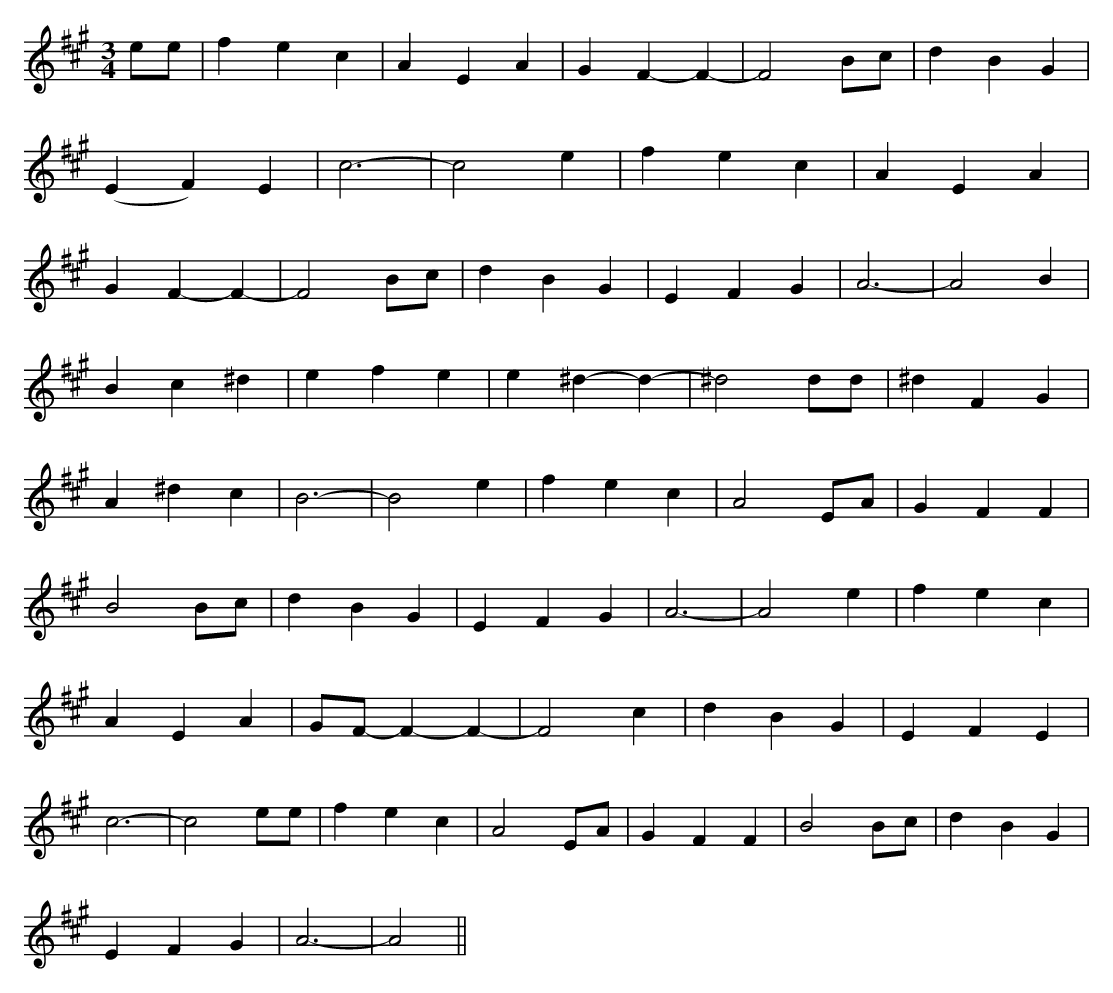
X:1
M:3/4
K:A
ee|f2e2c2|A2E2A2|G2F2-F2-|F4Bc|d2B2G2|
(E2F2)E2|c6-|c4e2|f2e2c2|A2E2A2|
G2F2-F2-|F4Bc|d2B2G2|E2F2G2|A6-|A4B2|
B2c2^d2|e2f2e2|e2^d2-d2-|^d4dd|^d2F2G2|
A2^d2c2|B6-|B4e2|f2e2c2|A4EA|G2F2F2|
B4Bc|d2B2G2|E2F2G2|A6-|A4e2|f2e2c2|
A2E2A2|GF- F2-F2-|F4c2|d2B2G2|E2F2E2|
c6-|c4ee|f2e2c2|A4EA|G2F2F2|B4Bc|d2B2G2|
E2F2G2|A6-|A4||
